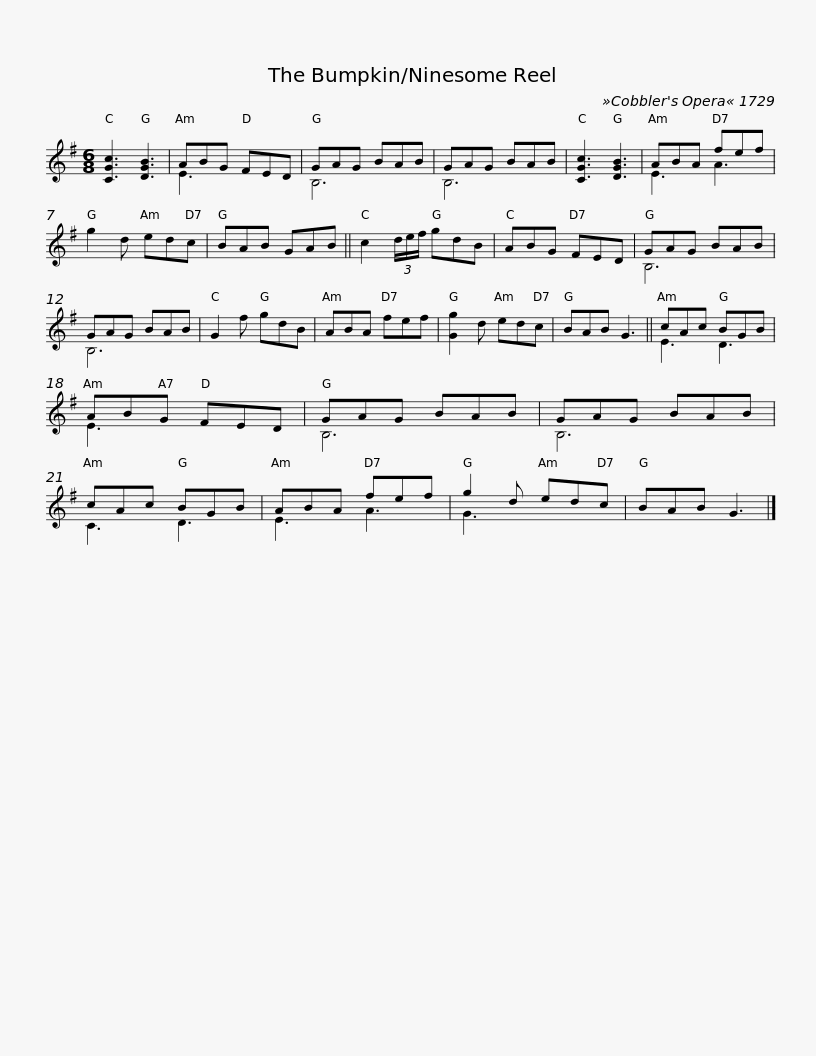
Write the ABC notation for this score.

X:1
%%score ( 1 2 )
L:1/8
M:6/8
I:linebreak $
K:G
V:1 treble
V:2 treble
V:1
 [CGc]3 [DGB]3 | ABG FED | GAG BAB | GAG BAB | [CGc]3 [DGB]3 | %5
 ABA fef | g2 d edc |$ BAB GAB || c2 (3d/e/f/ gdB | ABG FED | %10
 GAG BAB | GAG BAB | G2 f gdB | ABA fef |$ [Gg]2 d edc | %15
 BAB G3 || cAc BGB | ABG FED | GAG BAB | GAG BAB | %20
 cAc BGB |$ ABA fef | g2 d edc | BAB G3 |] %24
V:2
 x6 | E3 x3 | B,6 | B,6 | x6 | %5
 E3 A3 | x6 |$ x6 || x6 | x6 | %10
 B,6 | B,6 | x6 | x6 |$ x6 | %15
 x6 || E3 D3 | E3 x3 | B,6 | B,6 | %20
 C3 D3 |$ E3 A3 | G3 x3 | x6 |] %24
